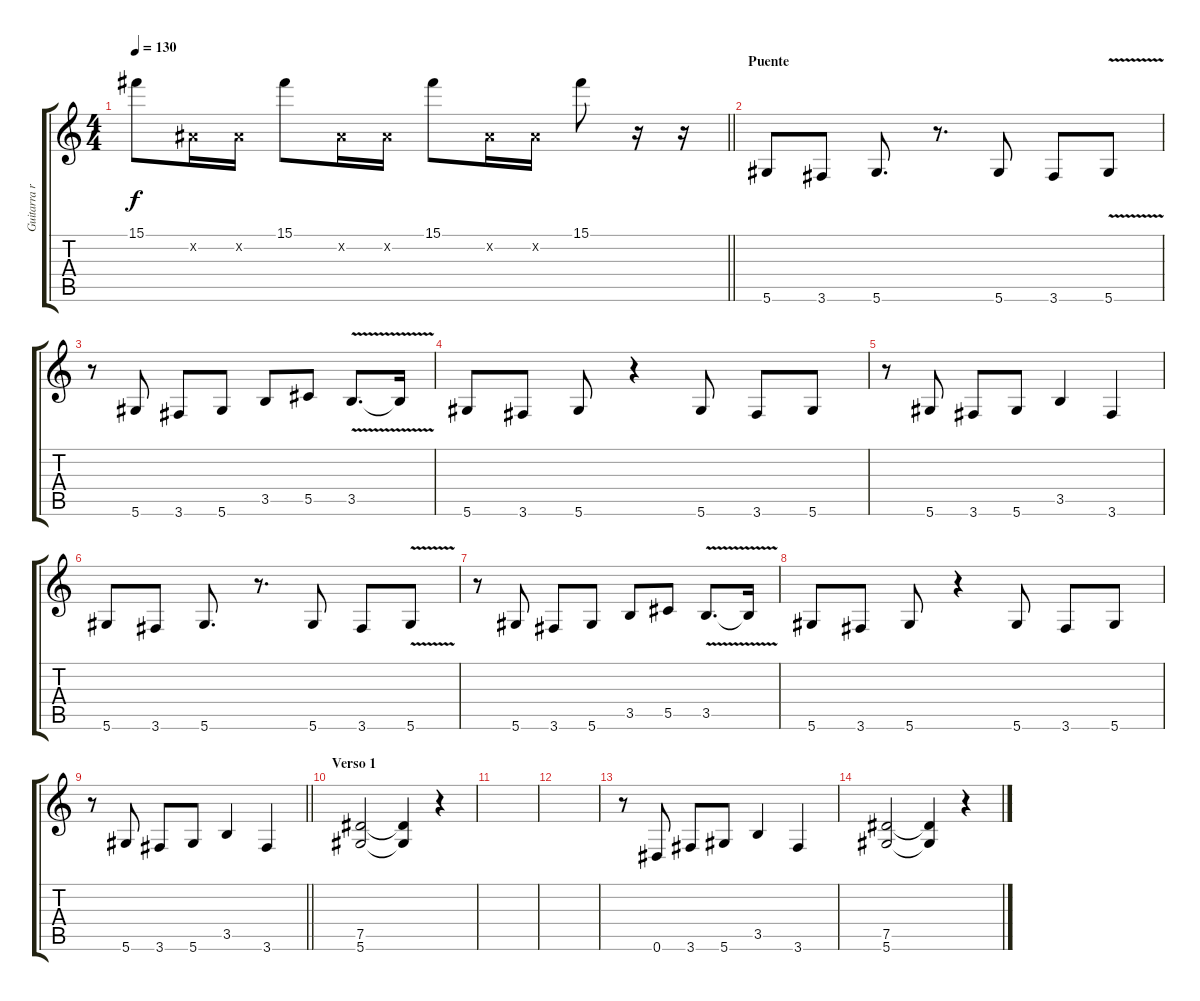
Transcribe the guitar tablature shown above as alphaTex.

\track ("Guitarra ritm. 2 (W. Giardino)" "Guitarra r") {instrument distortionguitar}
\staff {score tabs}
\tuning (Eb4 Bb3 Gb3 Db3 Ab2 Eb2) {hide}
\ts (4 4)
\tempo 130
\clef g2
\barLineRight lightlight
\ks c
15.1.8{dy f} 0.2{x}.16 0.2{x}.16 15.1.8 0.2{x}.16 0.2{x}.16 15.1.8 0.2{x}.16 0.2{x}.16 15.1.8 r.16 r.16 |
\section ("" "Puente")
5.6.8{volume 13} 3.6.8 5.6.8{d} r.8{d} 5.6.8 3.6.8 5.6{v}.8 |
r.8 5.6.8 3.6.8 5.6.8 3.5.8 5.5.8 3.5{v}.8{d} 3.5{t}.16 |
5.6.8 3.6.8 5.6.8 r.4 5.6.8 3.6.8 5.6.8 |
r.8 5.6.8 3.6.8 5.6.8 3.5.4 3.6.4 |
5.6.8{volume 13} 3.6.8 5.6.8{d} r.8{d} 5.6.8 3.6.8 5.6{v}.8 |
r.8 5.6.8 3.6.8 5.6.8 3.5.8 5.5.8 3.5{v}.8{d} 3.5{t}.16 |
5.6.8 3.6.8 5.6.8 r.4 5.6.8 3.6.8 5.6.8 |
\barLineRight lightlight
r.8 5.6.8 3.6.8 5.6.8 3.5.4 3.6.4 |
\section ("" "Verso 1")
(7.5 5.6).2 (7.5{t} 5.6{t}).4 r.4 |
|
|
r.8 0.6.8 3.6.8 5.6.8 3.5.4 3.6.4 |
(7.5 5.6).2 (7.5{t} 5.6{t}).4 r.4
